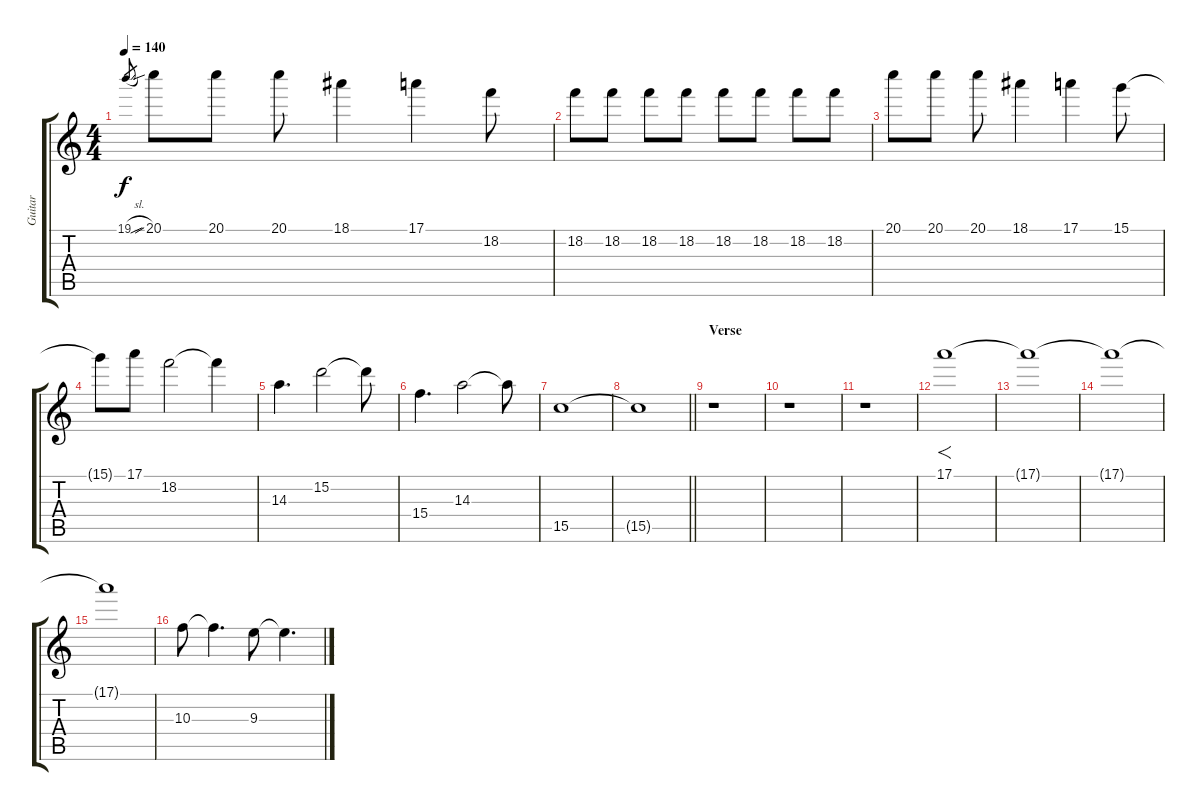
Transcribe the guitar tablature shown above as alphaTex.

\track ("Guitar " "Guitar ") {instrument distortionguitar}
\staff {score tabs}
\tuning (E4 B3 G3 D3 A2 E2) {hide}
\ts (4 4)
\tempo 140
\clef g2
\ks c
19.1{sl}.8{gr dy f} 20.1{sib}.8{volume 11} 20.1.8 20.1.8 18.1.4 17.1.4 18.2.8 |
18.2.8 18.2.8 18.2.8 18.2.8 18.2.8 18.2.8 18.2.8 18.2.8 |
20.1.8 20.1.8 20.1.8 18.1.4 17.1.4 15.1.8 |
15.1{t}.8 17.1.8 18.2.2 18.2{t}.4 |
14.3.4{d} 15.2.2 15.2{t}.8 |
15.4.4{d} 14.3.2 14.3{t}.8 |
15.5.1{volume 9} |
\barLineRight lightlight
15.5{t}.1 |
\section ("" "Verse")
r.1 |
r.1 |
r.1 |
17.1.1{f volume 13} |
17.1{t}.1{volume 8} |
17.1{t}.1 |
17.1{t}.1 |
10.3.8{volume 8} 10.3{t}.4{d volume 13} 9.3.8{volume 8} 9.3{t}.4{d volume 13}
